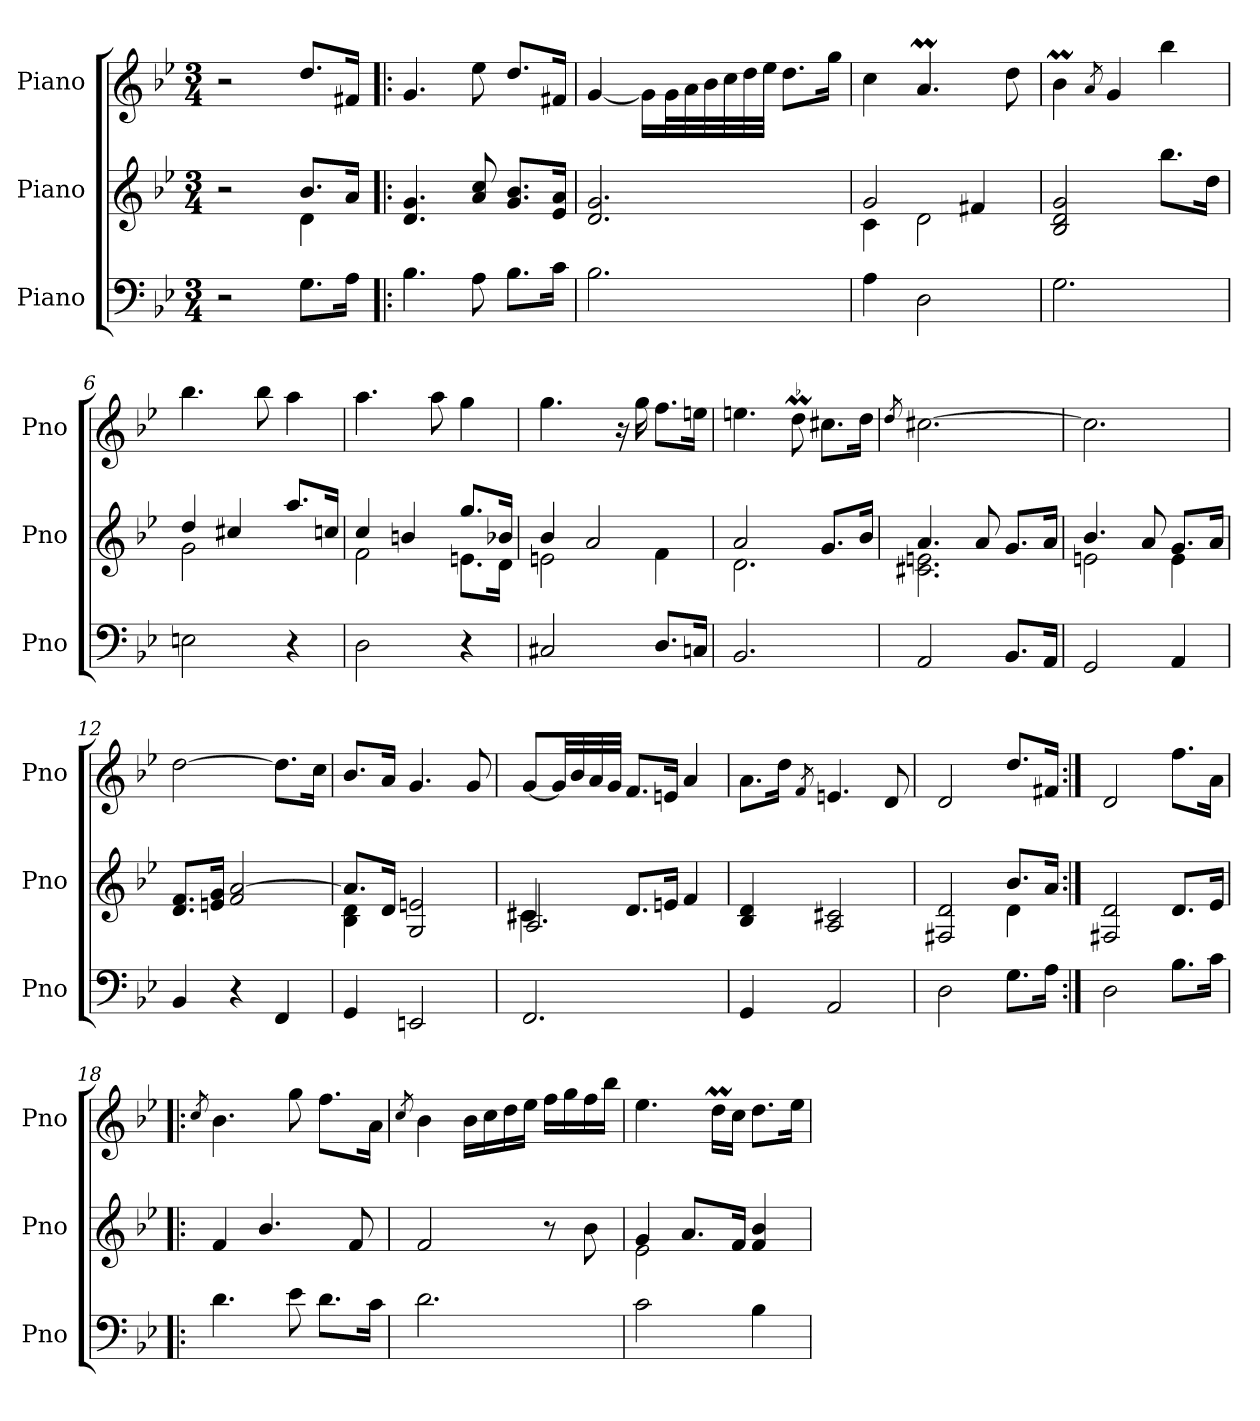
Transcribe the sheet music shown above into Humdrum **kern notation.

**kern	**kern	**kern
*part3	*part2	*part1
*staff3	*staff2	*staff1
*I"Piano	*I"Piano	*I"Piano
*I'Pno	*I'Pno	*I'Pno
*clefF4	*clefG2	*clefG2
*k[b-e-]	*k[b-e-]	*k[b-e-]
*M3/4	*M3/4	*M3/4
=1	=1	=1
*	*^	*
2r	2r	2ryy	2r
8.G\L	8.b-/L	4d\	8.dd/L
16A\Jk	16a/Jk	.	16f#X/Jk
*	*v	*v	*
=2!|:	=2!|:	=2!|:
4.B-\	4.d/ 4.g/	4.g/
8A\	8a/ 8cc/	8ee-\
8.B-\L	8.g/ 8.b-/L	8.dd/L
16c\Jk	16e-/ 16a/Jk	16f#X/Jk
=3	=3	=3
2.B-\	2.d/ 2.g/	[4g/
.	.	16g\LL]
.	.	32g\L
.	.	32a\
.	.	32b-\
.	.	32cc\
.	.	32dd\
.	.	32ee-\JJJ
.	.	8.dd\L
.	.	16gg\Jk
=4	=4	=4
*	*^	*
4A\	2g/	4c\	4cc\
2D\	.	2d\	4.am/
.	4f#X/	.	.
.	.	.	8dd\
*	*v	*v	*
=5	=5	=5
2.G\	2B-/ 2d/ 2g/	4b-M\
.	.	8qa/
.	.	4g/
.	8.bb-\L	4bb-\
.	16dd\Jk	.
=6	=6	=6
*	*^	*
2En\	4dd/	2g\	4.bb-\
.	4cc#X/	.	.
.	.	.	8bb-\
4r	8.aa/L	4ryy	4aa\
.	16ccn/Jk	.	.
!!LO:LB:g=z
=7	=7	=7	=7
2D\	4cc/	2f\	4.aa\
.	4bn/	.	.
.	.	.	8aa\
4r	8.gg/L	8.en\L	4gg\
.	16b-X/Jk	16d\Jk	.
=8	=8	=8	=8
2C#X/	4b-/	2en\	4.gg\
.	2a/	.	.
.	.	.	16r
.	.	.	16gg\
8.D/L	.	4f\	8.ff\L
16Cn/Jk	.	.	16een\Jk
=9	=9	=9	=9
2.BB-/	2a/	2.d\	4.een\
.	.	.	8ddm\
.	8.g/L	.	8.cc#X\L
.	16b-/Jk	.	16dd\Jk
=10	=10	=10	=10
.	.	.	8qdd/
2AA/	4.a/	2.c#X\ 2.en\	[2.cc#X\
.	8a/	.	.
8.BB-/L	8.g/L	.	.
16AA/Jk	16a/Jk	.	.
=11	=11	=11	=11
2GG/	4.b-/	2en\	2.cc#\]
.	8a/	.	.
4AA/	8.g/L	4e\	.
.	16a/Jk	.	.
*	*v	*v	*
=12	=12	=12
4BB-/	8.d/ 8.f/L	[2dd\
.	16en/ 16g/Jk	.
4r	2f/ [2a/	.
4FF/	.	8.dd\L]
.	.	16cc\Jk
!!LO:LB:g=z
=13	=13	=13
*	*^	*
4GG/	8.a/L]	4B-\ 4d\	8.b-/L
.	16d/Jk	.	16a/Jk
2EEn/	2G/ 2en/	2ryy	4.g/
.	.	.	8g/
=14	=14	=14	=14
*	*	*^	*
2.FF/	4c#X/	2.A/	4c#\	[8g/L
.	.	.	.	32g/LL]
.	.	.	.	32b-/
.	.	.	.	32a/
.	.	.	.	32g/JJJ
.	8.d/L	.	2ryy	8.f/L
.	16en/Jk	.	.	16en/Jk
.	4f/	.	.	4a/
*	*v	*v	*v	*
=15	=15	=15
4GG/	4B-/ 4d/	8.a\L
.	.	16dd\Jk
.	.	8qf/
2AA/	2A/ 2c#X/	4.en/
.	.	8d/
=16	=16	=16
*	*^	*
2D\	2F#X/ 2d/	2ryy	2d/
8.G\L	8.b-/L	4d\	8.dd/L
16A\Jk	16a/Jk	.	16f#X/Jk
*	*v	*v	*
=17:|!	=17:|!	=17:|!
2D\	2F#X/ 2d/	2d/
8.B-\L	8.d/L	8.ff\L
16c\Jk	16e-/Jk	16a\Jk
=18!|:	=18!|:	=18!|:
.	.	8qcc/
4.d\	4f/	4.b-\
.	4.b-/	.
8e-\	.	8gg\
8.d\L	.	8.ff\L
.	8f/	.
16c\Jk	.	16a\Jk
!!LO:PB:g=z
=19	=19	=19
.	.	8qcc/
2.d\	2f/	4b-\
.	.	16b-\LL
.	.	16cc\
.	.	16dd\
.	.	16ee-\JJ
.	8r	16ff\LL
.	.	16gg\
.	8b-\	16ff\
.	.	16bb-\JJ
=20	=20	=20
*	*^	*
2c\	4g/	2e-\	4.ee-\
.	8.a/L	.	.
.	.	.	16ddm\LL
.	16f/Jk	.	16cc\JJ
4B-\	4f/ 4b-/	4ryy	8.dd\L
.	.	.	16ee-\Jk
*	*v	*v	*
=	=	=
*-	*-	*-
